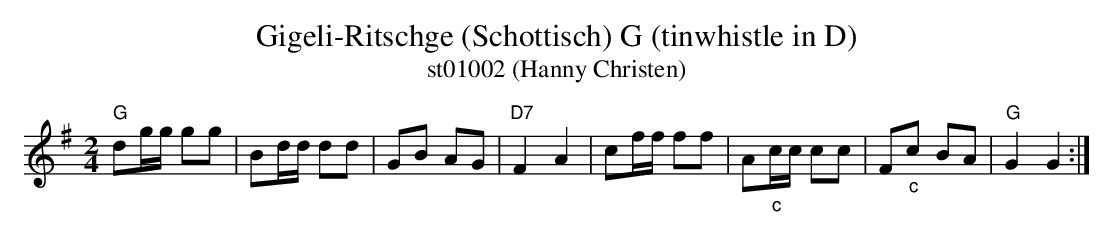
X:1
T:Gigeli-Ritschge (Schottisch) G (tinwhistle in D)
T:st01002 (Hanny Christen)
M:2/4
L:1/16
K:G %%MIDI gchordon
"G"d2gg g2g2 | B2dd d2d2 | G2B2 A2G2 | "D7"F4A4 | c2ff f2f2 | A2"_c"cc c2c2 | F2"_c"c2 B2A2 | "G"G4G4 :|
